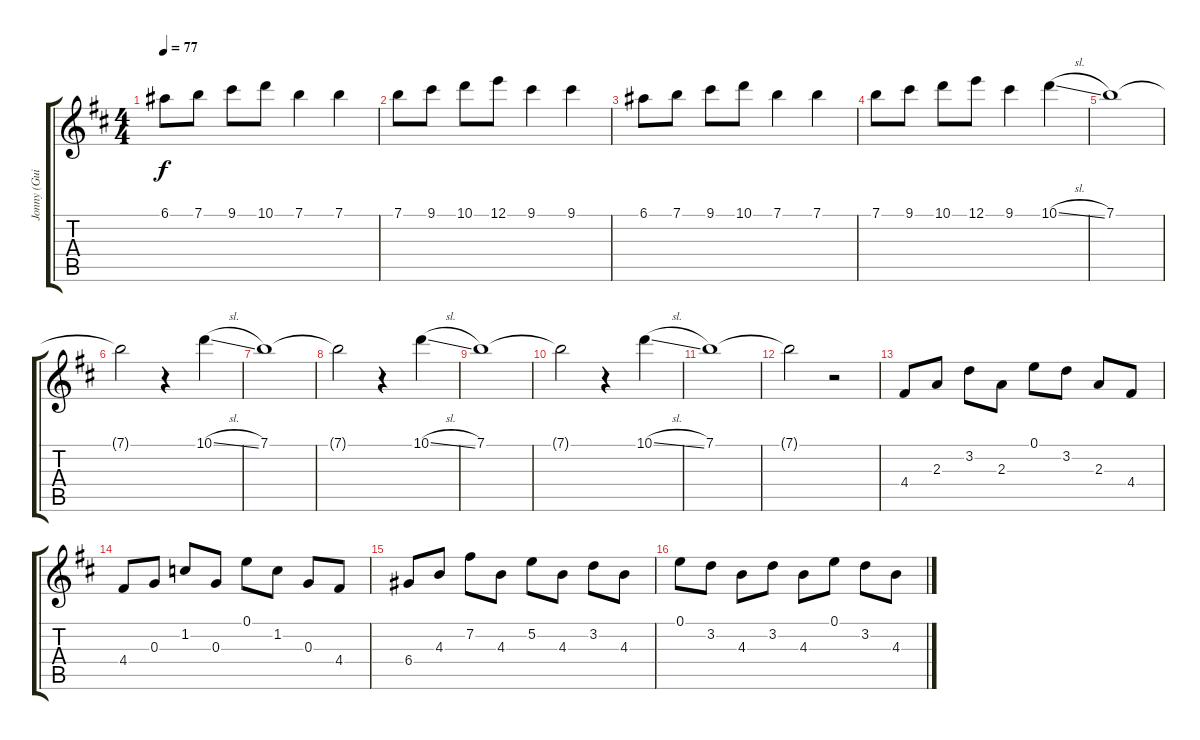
\track ("Jonny (Guitar 1)" "Jonny (Gui") {instrument overdrivenguitar}
\staff {score tabs}
\tuning (E4 B3 G3 D3 A2 E2) {hide}
\ts (4 4)
\tempo 77
\clef g2
\ks d
6.1.8{dy f} 7.1.8 9.1.8 10.1.8 7.1.4 7.1.4 |
7.1.8 9.1.8 10.1.8 12.1.8 9.1.4 9.1.4 |
6.1.8 7.1.8 9.1.8 10.1.8 7.1.4 7.1.4 |
7.1.8 9.1.8 10.1.8 12.1.8 9.1.4 10.1{sl}.4 |
7.1.1 |
7.1{t}.2 r.4 10.1{sl}.4 |
7.1.1 |
7.1{t}.2 r.4 10.1{sl}.4 |
7.1.1 |
7.1{t}.2 r.4 10.1{sl}.4 |
7.1.1 |
7.1{t}.2 r.2 |
4.4.8{volume 13 instrument electricguitarjazz} 2.3.8 3.2.8 2.3.8 0.1.8 3.2.8 2.3.8 4.4.8 |
4.4.8 0.3.8 1.2.8 0.3.8 0.1.8 1.2.8 0.3.8 4.4.8 |
6.4.8 4.3.8 7.2.8 4.3.8 5.2.8 4.3.8 3.2.8 4.3.8 |
0.1.8 3.2.8 4.3.8 3.2.8 4.3.8 0.1.8 3.2.8 4.3.8
